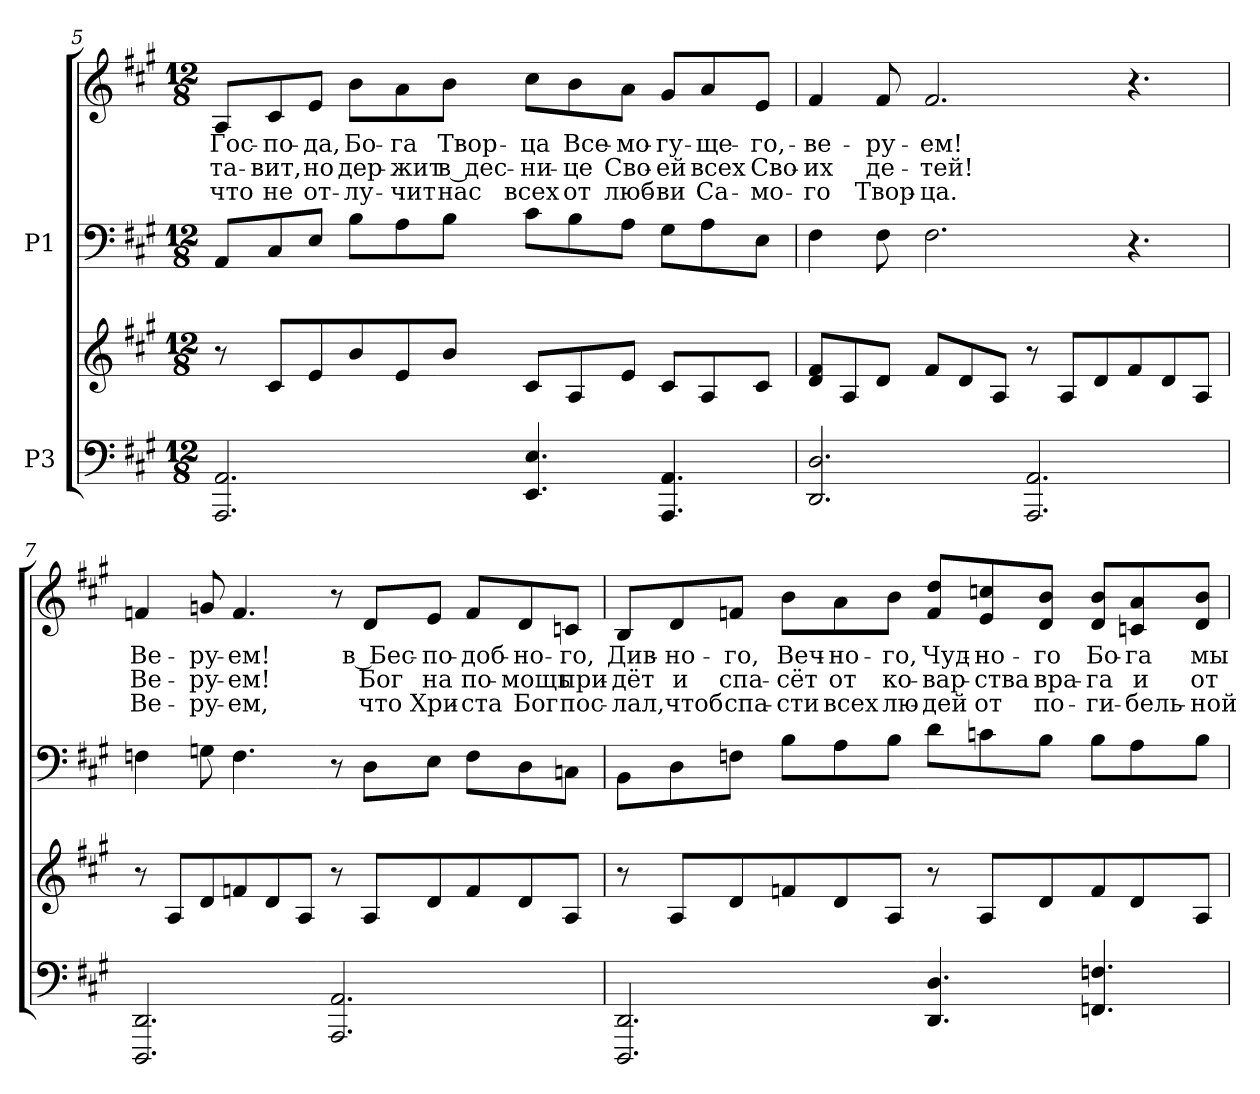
**kern	**kern	**kern	**kern	**text	**text	**text
*part2	*part2	*part1	*part1	*part1	*part1	*part1
*staff4	*staff3	*staff2	*staff1	*staff1	*staff1	*staff1
*I"P3	*	*I"P1	*	*	*	*
*clefF4	*clefG2	*clefF4	*clefG2	*	*	*
*k[f#c#g#]	*k[f#c#g#]	*k[f#c#g#]	*k[f#c#g#]	*	*	*
*A:	*A:	*A:	*A:	*	*	*
*M12/8	*M12/8	*M12/8	*M12/8	*	*	*
=5	=5	=5	=5	=5	=5	=5
!	!	!	!	!LO:LY:b:color=#000000	!LO:LY:b:color=#000000	!LO:LY:b:color=#000000
2.AAAi/ 2.AAi	8r	8AAi/L	8Ai/L	Гос-	-та-	что
!	!	!	!	!LO:LY:b:color=#000000	!LO:LY:b:color=#000000	!LO:LY:b:color=#000000
.	8c#i/L	8C#i/	8c#i/	-по-	-вит,	не
!	!	!	!	!LO:LY:b:color=#000000	!LO:LY:b:color=#000000	!LO:LY:b:color=#000000
.	8ei/	8Ei/J	8ei/J	-да,	но	от-
!	!	!	!	!LO:LY:b:color=#000000	!LO:LY:b:color=#000000	!LO:LY:b:color=#000000
.	8bi/	8Bi\L	8bi\L	Бо-	дер-	-лу-
!	!	!	!	!LO:LY:b:color=#000000	!LO:LY:b:color=#000000	!LO:LY:b:color=#000000
.	8ei/	8Ai\	8ai\	-га	-жит	-чит
!	!	!	!	!LO:LY:b:color=#000000	!LO:LY:b:color=#000000	!LO:LY:b:color=#000000
.	8bi/J	8Bi\J	8bi\J	Твор-	в дес-	нас
!	!	!	!	!LO:LY:b:color=#000000	!LO:LY:b:color=#000000	!LO:LY:b:color=#000000
4.EEi/ 4.Ei	8c#i/L	8c#i\L	8cc#i\L	-ца	-ни-	всех
!	!	!	!	!LO:LY:b:color=#000000	!LO:LY:b:color=#000000	!LO:LY:b:color=#000000
.	8Ai/	8Bi\	8bi\	Все-	-це	от
!	!	!	!	!LO:LY:b:color=#000000	!LO:LY:b:color=#000000	!LO:LY:b:color=#000000
.	8ei/J	8Ai\J	8ai\J	-мо-	Сво-	люб-
!	!	!	!	!LO:LY:b:color=#000000	!LO:LY:b:color=#000000	!LO:LY:b:color=#000000
4.AAAi/ 4.AAi	8c#i/L	8G#i\L	8g#i/L	-гу-	-ей	-ви
!	!	!	!	!LO:LY:b:color=#000000	!LO:LY:b:color=#000000	!LO:LY:b:color=#000000
.	8Ai/	8Ai\	8ai/	-ще-	всех	Са-
!	!	!	!	!LO:LY:b:color=#000000	!LO:LY:b:color=#000000	!LO:LY:b:color=#000000
.	8c#i/J	8Ei\J	8ei/J	-го,-	Сво-	-мо-
!!LO:PB:g=z
=6	=6	=6	=6	=6	=6	=6
!	!	!	!	!LO:LY:b:color=#000000	!LO:LY:b:color=#000000	!LO:LY:b:color=#000000
2.DDi/ 2.Di	8di/ 8f#iL	4F#i\	4f#i/	-ве-	-их	-го
.	8Ai/	.	.	.	.	.
!	!	!	!	!LO:LY:b:color=#000000	!LO:LY:b:color=#000000	!LO:LY:b:color=#000000
.	8di/J	8F#i\	8f#i/	-ру-	де-	Твор-
!	!	!	!	!LO:LY:b:color=#000000	!LO:LY:b:color=#000000	!LO:LY:b:color=#000000
.	8f#i/L	2.F#i\	2.f#i/	-ем!	-тей!	-ца.
.	8di/	.	.	.	.	.
.	8Ai/J	.	.	.	.	.
2.AAAi/ 2.AAi	8r	.	.	.	.	.
.	8Ai/L	.	.	.	.	.
.	8di/	.	.	.	.	.
.	8f#i/	4.r	4.r	.	.	.
.	8di/	.	.	.	.	.
.	8Ai/J	.	.	.	.	.
=7	=7	=7	=7	=7	=7	=7
!	!	!	!	!LO:LY:b:color=#000000	!LO:LY:b:color=#000000	!LO:LY:b:color=#000000
2.DDDi/ 2.DDi	8r	4Fni\	4fni/	Ве-	Ве-	Ве-
.	8Ai/L	.	.	.	.	.
!	!	!	!	!LO:LY:b:color=#000000	!LO:LY:b:color=#000000	!LO:LY:b:color=#000000
.	8di/	8Gni\	8gni/	-ру-	-ру-	-ру-
!	!	!	!	!LO:LY:b:color=#000000	!LO:LY:b:color=#000000	!LO:LY:b:color=#000000
.	8fni/	4.Fi\	4.fi/	-ем!	-ем!	-ем,
.	8di/	.	.	.	.	.
.	8Ai/J	.	.	.	.	.
2.AAAi/ 2.AAi	8r	8r	8r	.	.	.
!	!	!	!	!LO:LY:b:color=#000000	!LO:LY:b:color=#000000	!LO:LY:b:color=#000000
.	8Ai/L	8Di\L	8di/L	в Бес-	Бог	что
!	!	!	!	!LO:LY:b:color=#000000	!LO:LY:b:color=#000000	!LO:LY:b:color=#000000
.	8di/	8Ei\J	8ei/J	-по-	на	Хри-
!	!	!	!	!LO:LY:b:color=#000000	!LO:LY:b:color=#000000	!LO:LY:b:color=#000000
.	8fi/	8Fi\L	8fi/L	-доб-	по-	-ста
!	!	!	!	!LO:LY:b:color=#000000	!LO:LY:b:color=#000000	!LO:LY:b:color=#000000
.	8di/	8Di\	8di/	-но-	-мощь	Бог
!	!	!	!	!LO:LY:b:color=#000000	!LO:LY:b:color=#000000	!LO:LY:b:color=#000000
.	8Ai/J	8Cni\J	8cni/J	-го,	при-	пос-
!!LO:LB:g=z
=8	=8	=8	=8	=8	=8	=8
!	!	!	!	!LO:LY:b:color=#000000	!LO:LY:b:color=#000000	!LO:LY:b:color=#000000
2.DDDi/ 2.DDi	8r	8BBi\L	8Bi/L	Див-	-дёт	-лал,
!	!	!	!	!LO:LY:b:color=#000000	!LO:LY:b:color=#000000	!LO:LY:b:color=#000000
.	8Ai/L	8Di\	8di/	-но-	и	чтоб
!	!	!	!	!LO:LY:b:color=#000000	!LO:LY:b:color=#000000	!LO:LY:b:color=#000000
.	8di/	8Fni\J	8fni/J	-го,	спа-	спа-
!	!	!	!	!LO:LY:b:color=#000000	!LO:LY:b:color=#000000	!LO:LY:b:color=#000000
.	8fni/	8Bi\L	8bi\L	Веч-	-сёт	-сти
!	!	!	!	!LO:LY:b:color=#000000	!LO:LY:b:color=#000000	!LO:LY:b:color=#000000
.	8di/	8Ai\	8ai\	-но-	от	всех
!	!	!	!	!LO:LY:b:color=#000000	!LO:LY:b:color=#000000	!LO:LY:b:color=#000000
.	8Ai/J	8Bi\J	8bi\J	-го,	ко-	лю-
!	!	!	!	!LO:LY:b:color=#000000	!LO:LY:b:color=#000000	!LO:LY:b:color=#000000
4.DDi/ 4.Di	8r	8di\L	8fi/ 8ddi/L	Чуд-	-вар-	-дей
!	!	!	!	!LO:LY:b:color=#000000	!LO:LY:b:color=#000000	!LO:LY:b:color=#000000
.	8Ai/L	8cni\	8ei/ 8ccni/	-но-	-ства	от
!	!	!	!	!LO:LY:b:color=#000000	!LO:LY:b:color=#000000	!LO:LY:b:color=#000000
.	8di/	8Bi\J	8di/ 8bi/J	-го	вра-	по-
!	!	!	!	!LO:LY:b:color=#000000	!LO:LY:b:color=#000000	!LO:LY:b:color=#000000
4.FFni/ 4.Fni	8fi/	8Bi\L	8di/ 8bi/L	Бо-	-га	-ги-
!	!	!	!	!LO:LY:b:color=#000000	!LO:LY:b:color=#000000	!LO:LY:b:color=#000000
.	8di/	8Ai\	8cni/ 8ai/	-га	и	-бель-
!	!	!	!	!LO:LY:b:color=#000000	!LO:LY:b:color=#000000	!LO:LY:b:color=#000000
.	8Ai/J	8Bi\J	8di/ 8bi/J	мы	от	-ной
=	=	=	=	=	=	=
*-	*-	*-	*-	*-	*-	*-
